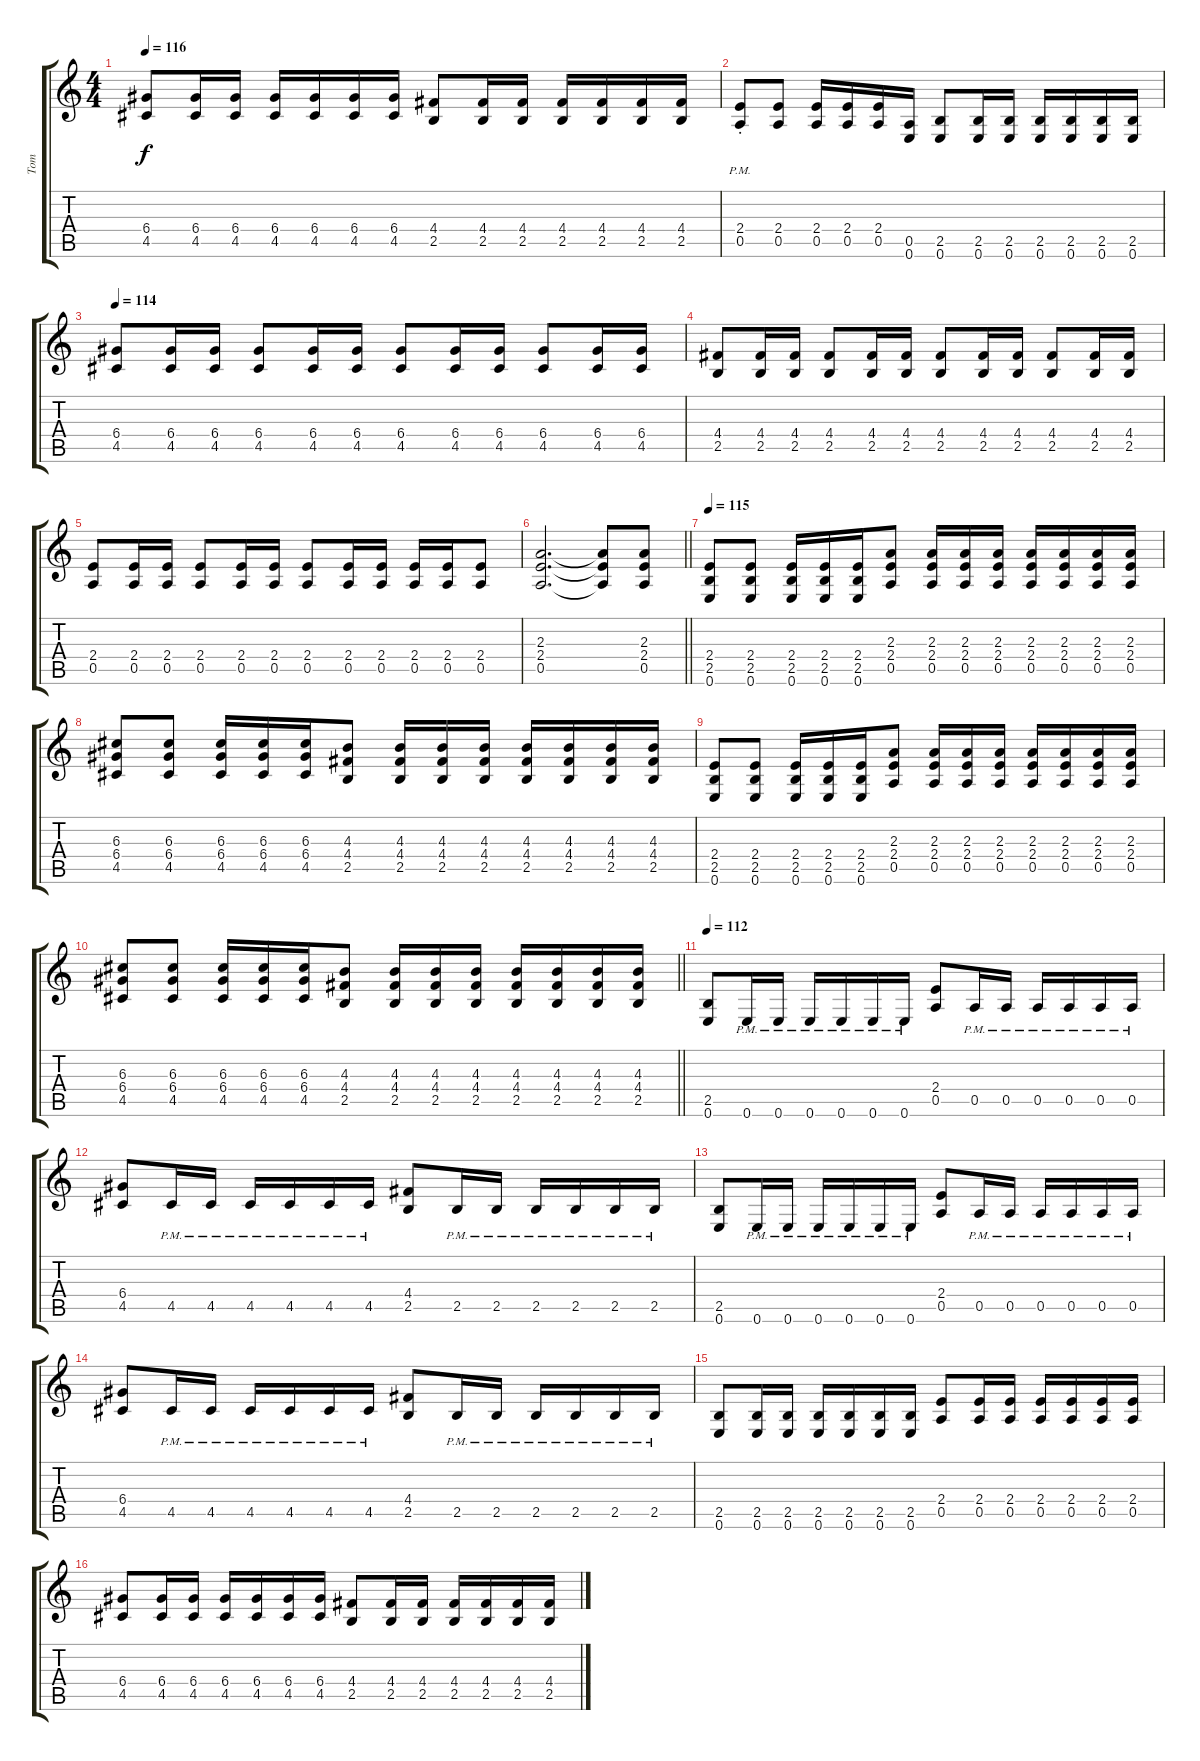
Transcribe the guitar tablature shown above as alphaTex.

\track ("Tom" "Tom") {instrument distortionguitar}
\staff {score tabs}
\tuning (E4 B3 G3 D3 A2 E2) {hide}
\ts (4 4)
\tempo 116
\clef g2
\ks c
(6.4 4.5).8{dy f} (6.4 4.5).16 (6.4 4.5).16 (6.4 4.5).16 (6.4 4.5).16 (6.4 4.5).16 (6.4 4.5).16 (4.4 2.5).8 (4.4 2.5).16 (4.4 2.5).16 (4.4 2.5).16 (4.4 2.5).16 (4.4 2.5).16 (4.4 2.5).16 |
(2.4{pm st} 0.5{pm st}).8 (2.4 0.5).8 (2.4 0.5).16 (2.4 0.5).16 (2.4 0.5).16 (0.5 0.6).16 (2.5 0.6).8 (2.5 0.6).16 (2.5 0.6).16 (2.5 0.6).16 (2.5 0.6).16 (2.5 0.6).16 (2.5 0.6).16 |
\tempo 114
(6.4 4.5).8 (6.4 4.5).16 (6.4 4.5).16 (6.4 4.5).8 (6.4 4.5).16 (6.4 4.5).16 (6.4 4.5).8 (6.4 4.5).16 (6.4 4.5).16 (6.4 4.5).8 (6.4 4.5).16 (6.4 4.5).16 |
(4.4 2.5).8 (4.4 2.5).16 (4.4 2.5).16 (4.4 2.5).8 (4.4 2.5).16 (4.4 2.5).16 (4.4 2.5).8 (4.4 2.5).16 (4.4 2.5).16 (4.4 2.5).8 (4.4 2.5).16 (4.4 2.5).16 |
(2.4 0.5).8 (2.4 0.5).16 (2.4 0.5).16 (2.4 0.5).8 (2.4 0.5).16 (2.4 0.5).16 (2.4 0.5).8 (2.4 0.5).16 (2.4 0.5).16 (2.4 0.5).16 (2.4 0.5).16 (2.4 0.5).8 |
\barLineRight lightlight
(2.3 2.4 0.5).2{d} (2.3{t} 2.4{t} 0.5{t}).8 (2.3 2.4 0.5).8 |
\section ("" "")
\tempo 115
(2.4 2.5 0.6).8 (2.4 2.5 0.6).8 (2.4 2.5 0.6).16 (2.4 2.5 0.6).16 (2.4 2.5 0.6).16 (2.3 2.4 0.5).8 (2.3 2.4 0.5).16 (2.3 2.4 0.5).16 (2.3 2.4 0.5).16 (2.3 2.4 0.5).16 (2.3 2.4 0.5).16 (2.3 2.4 0.5).16 (2.3 2.4 0.5).16 |
(6.3 6.4 4.5).8 (6.3 6.4 4.5).8 (6.3 6.4 4.5).16 (6.3 6.4 4.5).16 (6.3 6.4 4.5).16 (4.3 4.4 2.5).8 (4.3 4.4 2.5).16 (4.3 4.4 2.5).16 (4.3 4.4 2.5).16 (4.3 4.4 2.5).16 (4.3 4.4 2.5).16 (4.3 4.4 2.5).16 (4.3 4.4 2.5).16 |
(2.4 2.5 0.6).8 (2.4 2.5 0.6).8 (2.4 2.5 0.6).16 (2.4 2.5 0.6).16 (2.4 2.5 0.6).16 (2.3 2.4 0.5).8 (2.3 2.4 0.5).16 (2.3 2.4 0.5).16 (2.3 2.4 0.5).16 (2.3 2.4 0.5).16 (2.3 2.4 0.5).16 (2.3 2.4 0.5).16 (2.3 2.4 0.5).16 |
\barLineRight lightlight
(6.3 6.4 4.5).8 (6.3 6.4 4.5).8 (6.3 6.4 4.5).16 (6.3 6.4 4.5).16 (6.3 6.4 4.5).16 (4.3 4.4 2.5).8 (4.3 4.4 2.5).16 (4.3 4.4 2.5).16 (4.3 4.4 2.5).16 (4.3 4.4 2.5).16 (4.3 4.4 2.5).16 (4.3 4.4 2.5).16 (4.3 4.4 2.5).16 |
\section ("" "")
\tempo 112
(2.5 0.6).8 0.6{pm}.16 0.6{pm}.16 0.6{pm}.16 0.6{pm}.16 0.6{pm}.16 0.6{pm}.16 (2.4 0.5).8 0.5{pm}.16 0.5{pm}.16 0.5{pm}.16 0.5{pm}.16 0.5{pm}.16 0.5{pm}.16 |
(6.4 4.5).8 4.5{pm}.16 4.5{pm}.16 4.5{pm}.16 4.5{pm}.16 4.5{pm}.16 4.5{pm}.16 (4.4 2.5).8 2.5{pm}.16 2.5{pm}.16 2.5{pm}.16 2.5{pm}.16 2.5{pm}.16 2.5{pm}.16 |
(2.5 0.6).8 0.6{pm}.16 0.6{pm}.16 0.6{pm}.16 0.6{pm}.16 0.6{pm}.16 0.6{pm}.16 (2.4 0.5).8 0.5{pm}.16 0.5{pm}.16 0.5{pm}.16 0.5{pm}.16 0.5{pm}.16 0.5{pm}.16 |
(6.4 4.5).8 4.5{pm}.16 4.5{pm}.16 4.5{pm}.16 4.5{pm}.16 4.5{pm}.16 4.5{pm}.16 (4.4 2.5).8 2.5{pm}.16 2.5{pm}.16 2.5{pm}.16 2.5{pm}.16 2.5{pm}.16 2.5{pm}.16 |
(2.5 0.6).8 (2.5 0.6).16 (2.5 0.6).16 (2.5 0.6).16 (2.5 0.6).16 (2.5 0.6).16 (2.5 0.6).16 (2.4 0.5).8 (2.4 0.5).16 (2.4 0.5).16 (2.4 0.5).16 (2.4 0.5).16 (2.4 0.5).16 (2.4 0.5).16 |
(6.4 4.5).8 (6.4 4.5).16 (6.4 4.5).16 (6.4 4.5).16 (6.4 4.5).16 (6.4 4.5).16 (6.4 4.5).16 (4.4 2.5).8 (4.4 2.5).16 (4.4 2.5).16 (4.4 2.5).16 (4.4 2.5).16 (4.4 2.5).16 (4.4 2.5).16
